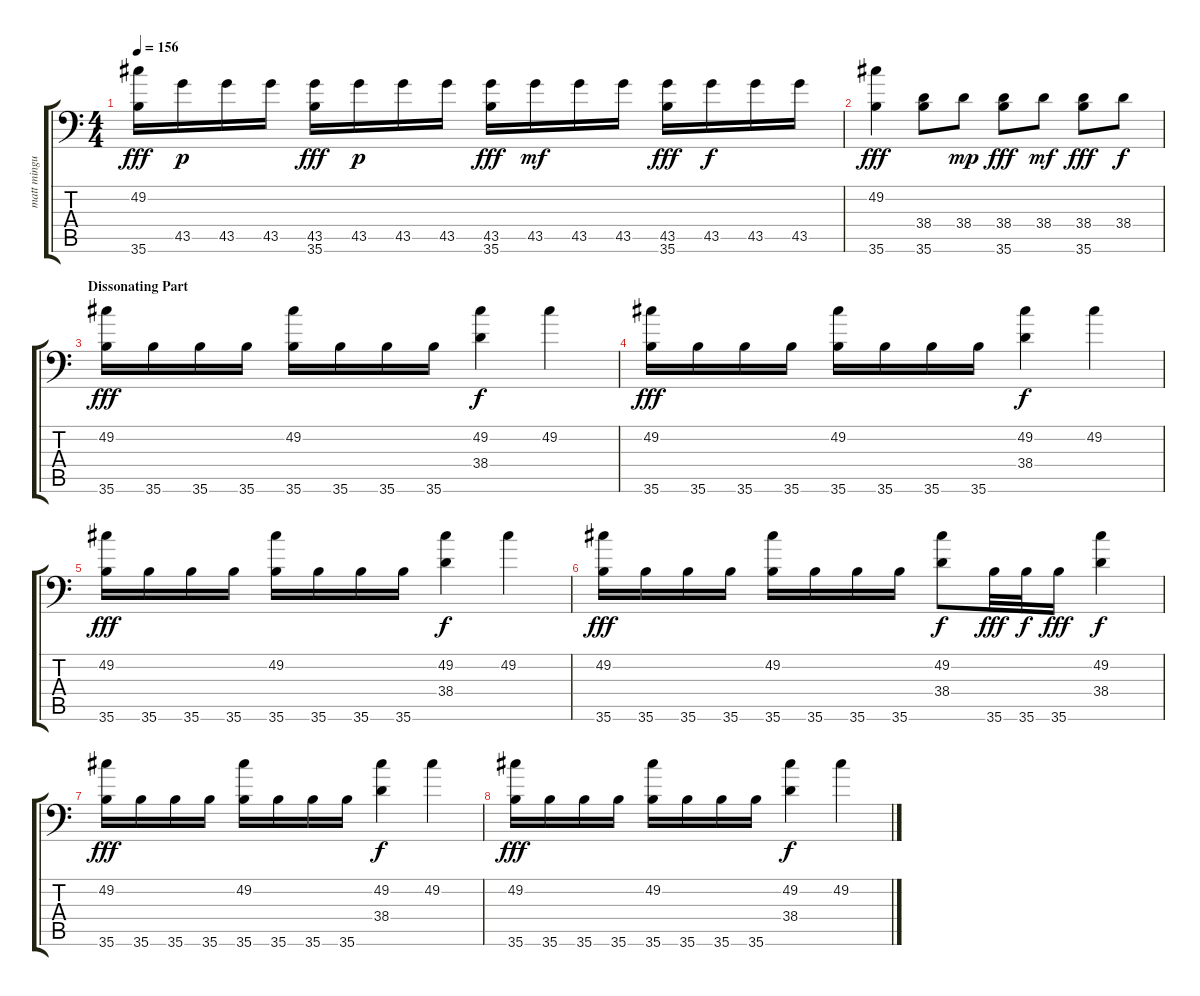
\track ("matt mingus" "matt mingu") {instrument acousticgrandpiano}
\staff {score tabs}
\tuning (C-1 C-1 C-1 C-1 C-1 C-1) {hide}
\ts (4 4)
\tempo 156
\clef f4
\ks c
(49.2 35.6).16{dy fff} 43.5.16{dy p} 43.5.16 43.5.16 (43.5 35.6).16{dy fff} 43.5.16{dy p} 43.5.16 43.5.16 (43.5 35.6).16{dy fff} 43.5.16{dy mf} 43.5.16 43.5.16 (43.5 35.6).16{dy fff} 43.5.16{dy f} 43.5.16 43.5.16 |
(49.2 35.6).4{dy fff} (38.4 35.6).8 38.4.8{dy mp} (38.4 35.6).8{dy fff} 38.4.8{dy mf} (38.4 35.6).8{dy fff} 38.4.8{dy f} |
\section ("" "Dissonating Part")
(49.2 35.6).16{dy fff} 35.6.16 35.6.16 35.6.16 (49.2 35.6).16 35.6.16 35.6.16 35.6.16 (49.2 38.4).4{dy f} 49.2.4 |
(49.2 35.6).16{dy fff} 35.6.16 35.6.16 35.6.16 (49.2 35.6).16 35.6.16 35.6.16 35.6.16 (49.2 38.4).4{dy f} 49.2.4 |
(49.2 35.6).16{dy fff} 35.6.16 35.6.16 35.6.16 (49.2 35.6).16 35.6.16 35.6.16 35.6.16 (49.2 38.4).4{dy f} 49.2.4 |
(49.2 35.6).16{dy fff} 35.6.16 35.6.16 35.6.16 (49.2 35.6).16 35.6.16 35.6.16 35.6.16 (49.2 38.4).8{dy f} 35.6.32{dy fff} 35.6.32{dy f} 35.6.16{dy fff} (49.2 38.4).4{dy f} |
(49.2 35.6).16{dy fff} 35.6.16 35.6.16 35.6.16 (49.2 35.6).16 35.6.16 35.6.16 35.6.16 (49.2 38.4).4{dy f} 49.2.4 |
(49.2 35.6).16{dy fff} 35.6.16 35.6.16 35.6.16 (49.2 35.6).16 35.6.16 35.6.16 35.6.16 (49.2 38.4).4{dy f} 49.2.4
